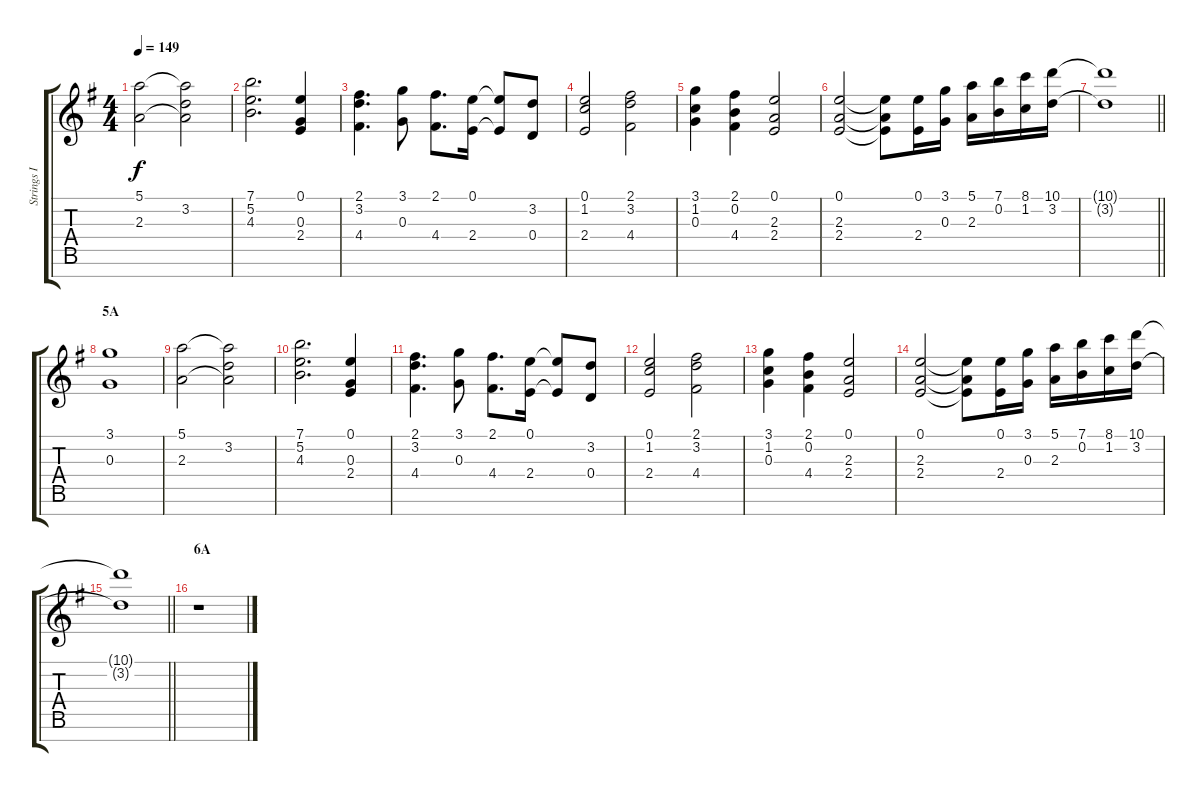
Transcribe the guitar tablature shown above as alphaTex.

\track ("Strings I" "Strings I") {instrument stringensemble1}
\staff {score tabs}
\tuning (E5 B4 G4 D4 A3 E3 B2) {hide}
\ts (4 4)
\tempo 149
\clef g2
\ks g
(5.1 2.3).2{dy f} (5.1{t} 3.2 2.3{t}).2 |
(7.1 5.2 4.3).2{d} (0.1 0.3 2.4).4 |
(2.1 3.2 4.4).4{d} (3.1 0.3).8 (2.1 4.4).8{d} (0.1 2.4).16 (0.1{t} 2.4{t}).8 (3.2 0.4).8 |
(0.1 1.2 2.4).2 (2.1 3.2 4.4).2 |
(3.1 1.2 0.3).4 (2.1 0.2 4.4).4 (0.1 2.3 2.4).2 |
(0.1 2.3 2.4).2 (0.1{t} 2.3{t} 2.4{t}).8 (0.1 2.4).16 (3.1 0.3).16 (5.1 2.3).16 (7.1 0.2).16 (8.1 1.2).16 (10.1 3.2).16 |
\barLineRight lightlight
(10.1{t} 3.2{t}).1 |
\section ("" "5A")
(3.1 0.3).1 |
(5.1 2.3).2 (5.1{t} 3.2 2.3{t}).2 |
(7.1 5.2 4.3).2{d} (0.1 0.3 2.4).4 |
(2.1 3.2 4.4).4{d} (3.1 0.3).8 (2.1 4.4).8{d} (0.1 2.4).16 (0.1{t} 2.4{t}).8 (3.2 0.4).8 |
(0.1 1.2 2.4).2 (2.1 3.2 4.4).2 |
(3.1 1.2 0.3).4 (2.1 0.2 4.4).4 (0.1 2.3 2.4).2 |
(0.1 2.3 2.4).2 (0.1{t} 2.3{t} 2.4{t}).8 (0.1 2.4).16 (3.1 0.3).16 (5.1 2.3).16 (7.1 0.2).16 (8.1 1.2).16 (10.1 3.2).16 |
\barLineRight lightlight
(10.1{t} 3.2{t}).1 |
\section ("" "6A")
r.1
